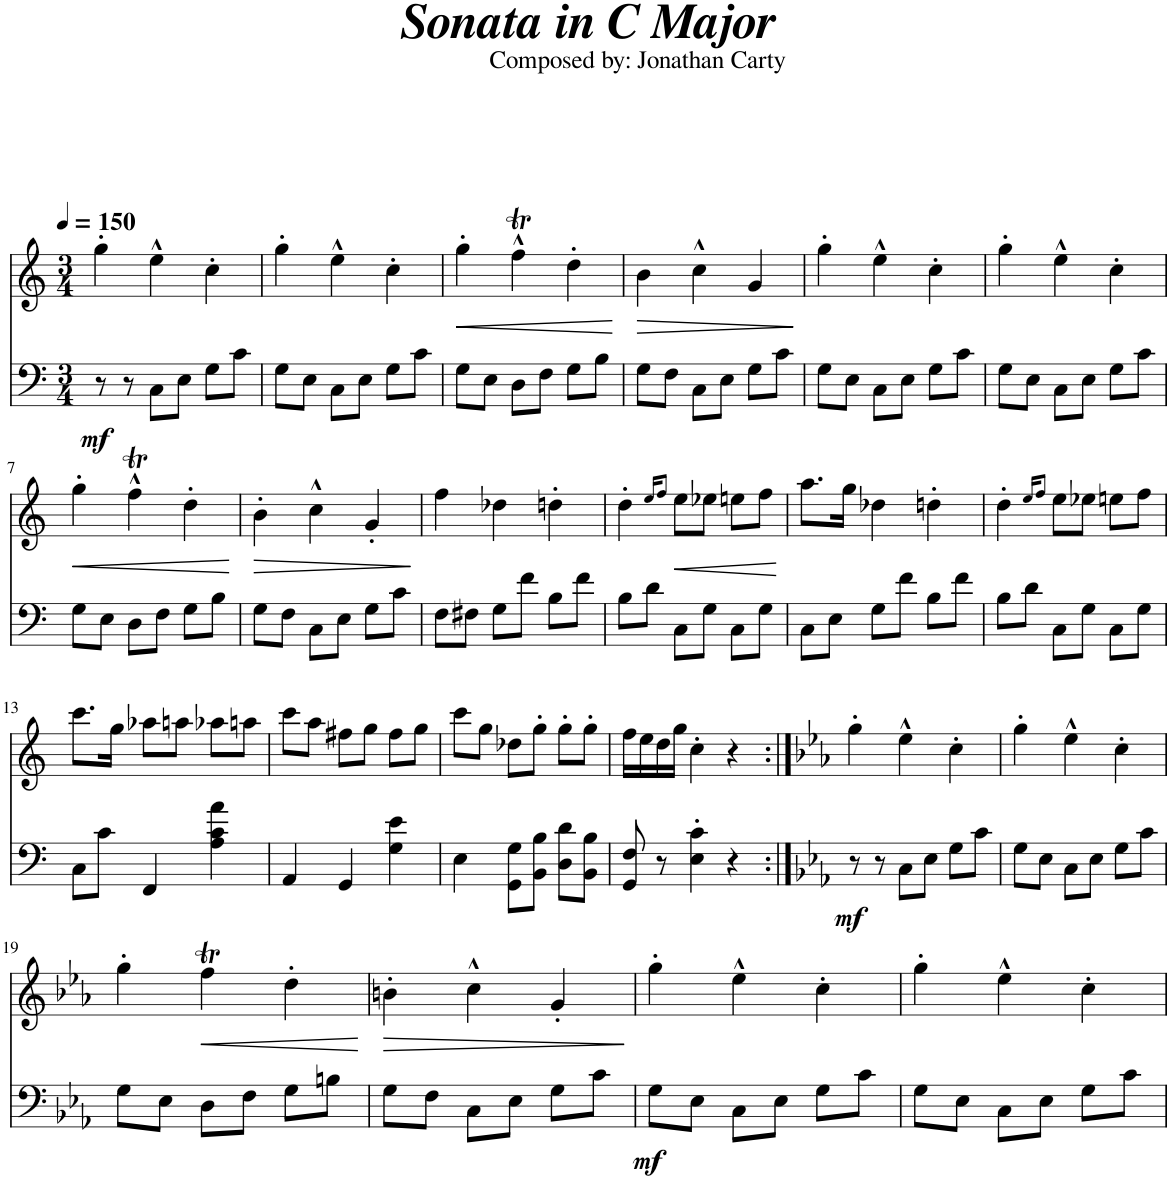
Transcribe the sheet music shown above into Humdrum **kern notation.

**kern	**kern	**dynam
*part1	*part1	*part1
*staff2	*staff1	*staff1/2
*I"Piano	*	*
*I'Pno.	*	*
*clefF4	*clefG2	*
*k[]	*k[]	*
*M3/4	*M3/4	*
*MM150	*MM150	*
=1	=1	=1
!	!	!LO:DY:b=2
8r	4gg'\	mf
8r	.	.
8C\L	4ee^^\	.
8E\J	.	.
8G\L	4cc'\	.
8c\J	.	.
=2	=2	=2
8G\L	4gg'\	.
8E\J	.	.
8C\L	4ee^^\	.
8E\J	.	.
8G\L	4cc'\	.
8c\J	.	.
=3	=3	=3
!	!	!LO:HP:b
8G\L	4gg'\	<
8E\J	.	.
8D\L	4ffT^^\	.
8F\J	.	.
8G\L	4dd'\	.
8B\J	.	.
.	.	[
=4	=4	=4
!	!	!LO:HP:b
8G\L	4b\	>
8F\J	.	.
8C\L	4cc^^\	.
8E\J	.	.
8G\L	4g/	.
8c\J	.	.
.	.	]
=5	=5	=5
8G\L	4gg'\	.
8E\J	.	.
8C\L	4ee^^\	.
8E\J	.	.
8G\L	4cc'\	.
8c\J	.	.
=6	=6	=6
8G\L	4gg'\	.
8E\J	.	.
8C\L	4ee^^\	.
8E\J	.	.
8G\L	4cc'\	.
8c\J	.	.
!!LO:LB:g=z
=7	=7	=7
!	!	!LO:HP:b
8G\L	4gg'\	<
8E\J	.	.
8D\L	4ffT^^\	.
8F\J	.	.
8G\L	4dd'\	.
8B\J	.	.
.	.	[
=8	=8	=8
!	!	!LO:HP:b
8G\L	4b'\	>
8F\J	.	.
8C\L	4cc^^\	.
8E\J	.	.
8G\L	4g'/	.
8c\J	.	.
.	.	]
=9	=9	=9
8F\L	4ff\	.
8F#X\J	.	.
8G\L	4dd-X\	.
8f\J	.	.
8B\L	4ddn'\	.
8f\J	.	.
=10	=10	=10
8B\L	4dd'\	.
8d\J	.	.
.	16qee/KL	.
.	8qff/J	.
8C\L	8ee\L	.
8G\J	8ee-X\J	.
8C\L	8een\L	.
8G\J	8ff\J	.
=11	=11	=11
8C\L	8.aa\L	.
8E\J	.	.
.	16gg\Jk	.
8G\L	4dd-X\	.
8f\J	.	.
8B\L	4ddn'\	.
8f\J	.	.
=12	=12	=12
8B\L	4dd'\	.
8d\J	.	.
.	16qee/KL	.
.	8qff/J	.
8C\L	8ee\L	.
8G\J	8ee-X\J	.
8C\L	8een\L	.
8G\J	8ff\J	.
!!LO:LB:g=z
=13	=13	=13
8C\L	8.ccc\L	.
8c\J	.	.
.	16gg\Jk	.
4FF/	8aa-X\L	.
.	8aan\J	.
4A\ 4c\ 4a\	8aa-X\L	.
.	8aan\J	.
=14	=14	=14
4AA/	8ccc\L	.
.	8aa\J	.
4GG/	8ff#X\L	.
.	8gg\J	.
4G\ 4e\	8ff#\L	.
.	8gg\J	.
=15	=15	=15
4E\	8ccc\L	.
.	8gg\J	.
8GG\ 8G\L	8dd-X\L	.
8BB\ 8B\J	8gg'\J	.
8D\ 8d\L	8gg'\L	.
8BB\ 8B\J	8gg'\J	.
=16	=16	=16
8GG/ 8F/	16ff\LL	.
.	16ee\	.
8r	16dd\	.
.	16gg\JJ	.
4E\' 4c\'	4cc'\	.
4r	4r	.
=17:|!	=17:|!	=17:|!
*k[b-e-a-]	*k[b-e-a-]	*
!	!	!LO:DY:b=2
8r	4gg'\	mf
8r	.	.
8C\L	4ee-^^\	.
8E-\J	.	.
8G\L	4cc'\	.
8c\J	.	.
=18	=18	=18
8G\L	4gg'\	.
8E-\J	.	.
8C\L	4ee-^^\	.
8E-\J	.	.
8G\L	4cc'\	.
8c\J	.	.
!!LO:LB:g=z
=19	=19	=19
8G\L	4gg'\	.
8E-\J	.	.
!	!	!LO:HP:b
8D\L	4ffT\	<
8F\J	.	.
8G\L	4dd'\	.
8Bn\J	.	.
.	.	[
=20	=20	=20
!	!	!LO:HP:b
8G\L	4bn'\	>
8F\J	.	.
8C\L	4cc^^\	.
8E-\J	.	.
8G\L	4g'/	.
8c\J	.	.
.	.	]
=21	=21	=21
!	!	!LO:DY:b=2
8G\L	4gg'\	mf
8E-\J	.	.
8C\L	4ee-^^\	.
8E-\J	.	.
8G\L	4cc'\	.
8c\J	.	.
=22	=22	=22
8G\L	4gg'\	.
8E-\J	.	.
8C\L	4ee-^^\	.
8E-\J	.	.
8G\L	4cc'\	.
8c\J	.	.
=	=	=
*-	*-	*-
